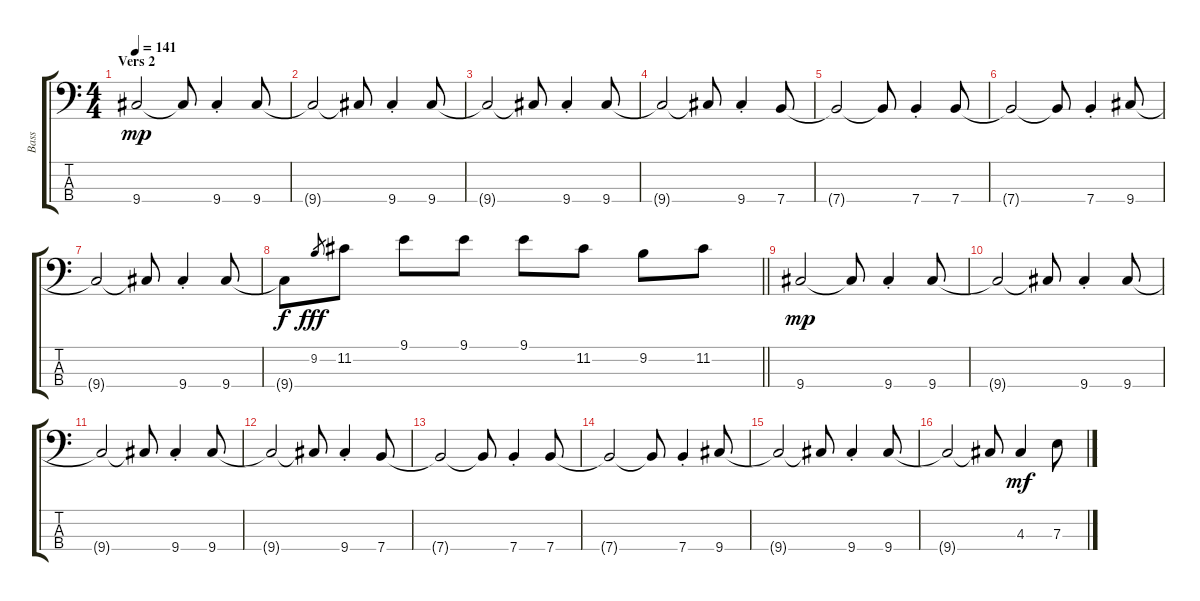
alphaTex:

\track ("Bass" "Bass") {instrument electricbassfinger}
\staff {score tabs}
\tuning (G2 D2 A1 E1) {hide}
\ts (4 4)
\section ("" "Vers 2")
\tempo 141
\clef f4
\ks c
9.4.2{dy mp volume 11 instrument electricbassfinger} 9.4{t}.8 9.4{st}.4 9.4.8 |
9.4{t}.2 9.4{t}.8 9.4{st}.4 9.4.8 |
9.4{t}.2 9.4{t}.8 9.4{st}.4 9.4.8 |
9.4{t}.2 9.4{t}.8 9.4{st}.4 7.4.8 |
7.4{t}.2 7.4{t}.8 7.4{st}.4 7.4.8 |
7.4{t}.2 7.4{t}.8 7.4{st}.4 9.4.8 |
9.4{t}.2 9.4{t}.8 9.4{st}.4 9.4.8 |
\barLineRight lightlight
9.4{t}.8{dy f volume 11 instrument electricbasspick} 9.2.8{gr dy fff} 11.2.8 9.1.8 9.1.8 9.1.8 11.2.8 9.2.8 11.2.8 |
9.4.2{dy mp volume 11 instrument electricbassfinger} 9.4{t}.8 9.4{st}.4 9.4.8 |
9.4{t}.2 9.4{t}.8 9.4{st}.4 9.4.8 |
9.4{t}.2 9.4{t}.8 9.4{st}.4 9.4.8 |
9.4{t}.2 9.4{t}.8 9.4{st}.4 7.4.8 |
7.4{t}.2 7.4{t}.8 7.4{st}.4 7.4.8 |
7.4{t}.2 7.4{t}.8 7.4{st}.4 9.4.8 |
9.4{t}.2 9.4{t}.8 9.4{st}.4 9.4.8 |
9.4{t}.2 9.4{t}.8 4.3.4{dy mf} 7.3.8
